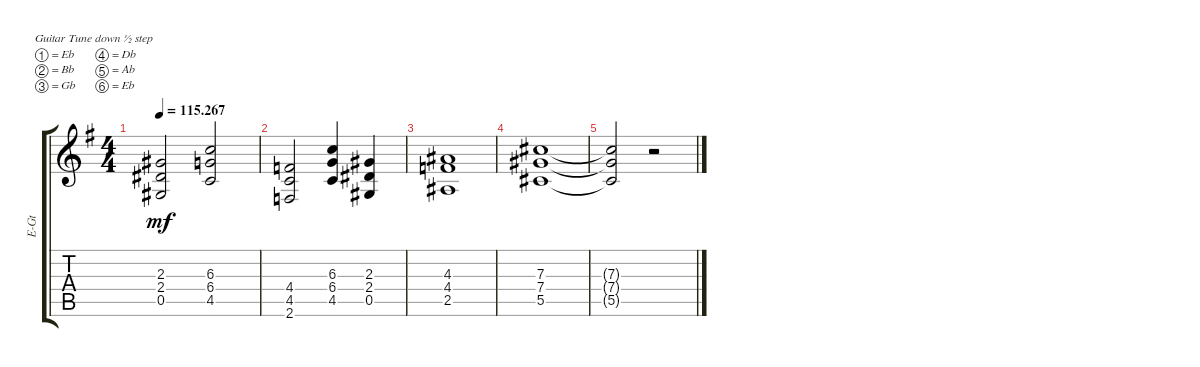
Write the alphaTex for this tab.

\defaultSystemsLayout 4
\bracketExtendMode groupsimilarinstruments
\otherSystemsTrackNameOrientation horizontal
\track ("Electric Guitar" "E-Gt") {defaultSystemsLayout 4 instrument distortionguitar}
\staff {score tabs}
\tuning (Eb4 Bb3 Gb3 Db3 Ab2 Eb2)
\ts (4 4)
\scale
0.920041
\tempo
115.267
\accidentals auto
\clef g2
\ottava regular
\simile none
\scale
0.920644
\ks eminor
(0.5{acc forcenatural} 2.4{acc forcenatural} 2.3{acc forcenatural}).2{dy mf beam Up} (4.5{acc b} 6.4{acc b} 6.3{acc b}).2{beam Up} |
\scale
0.920041
\scale
1.23186 (2.6{acc b} 4.5{acc b} 4.4{acc b}).2{beam Up} (4.5{acc b} 6.4{acc b} 6.3{acc b}).4{beam Up} (0.5{acc forcenatural} 2.4{acc forcenatural} 2.3{acc forcenatural}).4{beam Up} |
\scale
0.920041
\scale
0.914433 (2.5{acc forcenatural} 4.4{acc b} 4.3{acc forcenatural}).1{beam Up} |
\scale
1.22124
\scale
0.914433 (5.5{acc forcenatural} 7.4{acc forcenatural} 7.3{acc forcenatural}).1{beam Up} |
\scale
0.926252
\scale
0.939276 (5.5{t acc forcenatural} 7.4{t acc forcenatural} 7.3{t acc forcenatural}).2{beam Up} r.2{beam Up} |
\scale
0.926252
\scale
1.43169 |
\scale
0.926252
\scale
0.835646
